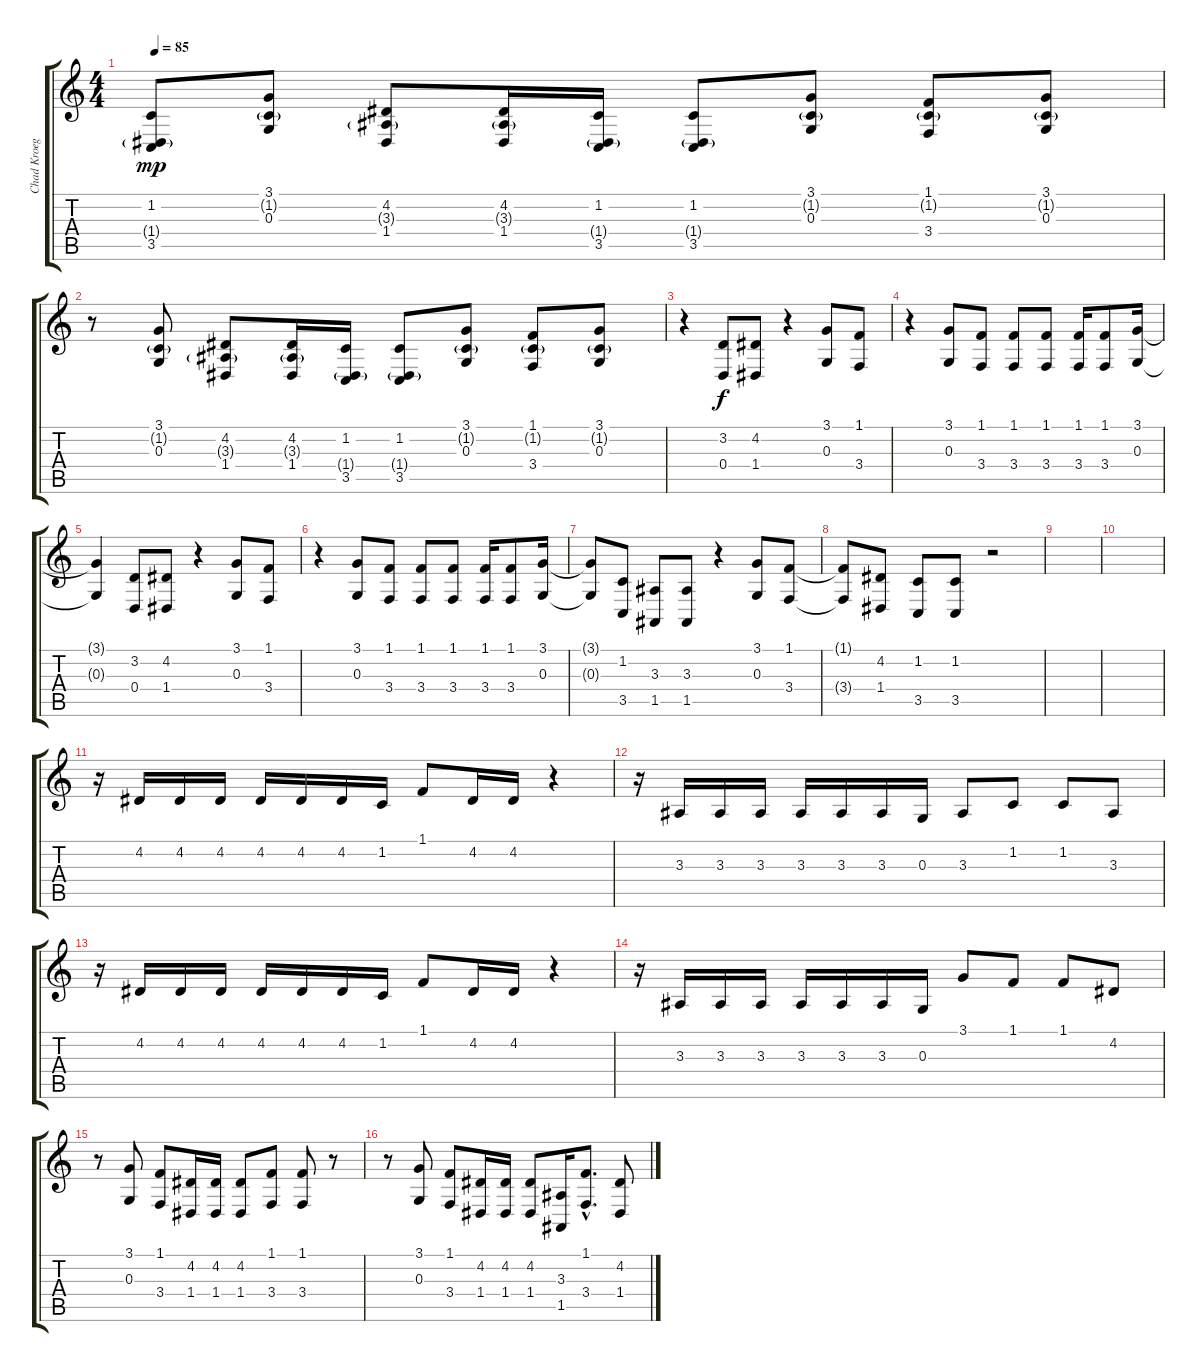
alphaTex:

\track ("Chad Kroeger (Vocal)" "Chad Kroeg") {instrument synthvoice}
\staff {score tabs}
\tuning (E4 B3 G3 D3 A2 E2) {hide}
\ts (4 4)
\tempo 85
\clef g2
\ks c
(1.2 1.4{g} 3.5).8{dy mp} (3.1 1.2{g} 0.3).8 (4.2 3.3{g} 1.4).8 (4.2 3.3{g} 1.4).16 (1.2 1.4{g} 3.5).16 (1.2 1.4{g} 3.5).8 (3.1 1.2{g} 0.3).8 (1.1 1.2{g} 3.4).8 (3.1 1.2{g} 0.3).8 |
r.8 (3.1 1.2{g} 0.3).8 (4.2 3.3{g} 1.4).8 (4.2 3.3{g} 1.4).16 (1.2 1.4{g} 3.5).16 (1.2 1.4{g} 3.5).8 (3.1 1.2{g} 0.3).8 (1.1 1.2{g} 3.4).8 (3.1 1.2{g} 0.3).8 |
r.4 (3.2 0.4).8{dy f} (4.2 1.4).8 r.4 (3.1 0.3).8 (1.1 3.4).8 |
r.4 (3.1 0.3).8 (1.1 3.4).8 (1.1 3.4).8 (1.1 3.4).8 (1.1 3.4).16 (1.1 3.4).8 (3.1 0.3).16 |
(3.1{t} 0.3{t}).4 (3.2 0.4).8 (4.2 1.4).8 r.4 (3.1 0.3).8 (1.1 3.4).8 |
r.4 (3.1 0.3).8 (1.1 3.4).8 (1.1 3.4).8 (1.1 3.4).8 (1.1 3.4).16 (1.1 3.4).8 (3.1 0.3).16 |
(3.1{t} 0.3{t}).8 (1.2 3.5).8 (3.3 1.5).8 (3.3 1.5).8 r.4 (3.1 0.3).8 (1.1 3.4).8 |
(1.1{t} 3.4{t}).8 (4.2 1.4).8 (1.2 3.5).8 (1.2 3.5).8 r.2 |
|
|
r.16 4.2.16 4.2.16 4.2.16 4.2.16 4.2.16 4.2.16 1.2.16 1.1.8 4.2.16 4.2.16 r.4 |
r.16 3.3.16 3.3.16 3.3.16 3.3.16 3.3.16 3.3.16 0.3.16 3.3.8 1.2.8 1.2.8 3.3.8 |
r.16 4.2.16 4.2.16 4.2.16 4.2.16 4.2.16 4.2.16 1.2.16 1.1.8 4.2.16 4.2.16 r.4 |
r.16 3.3.16 3.3.16 3.3.16 3.3.16 3.3.16 3.3.16 0.3.16 3.1.8 1.1.8 1.1.8 4.2.8 |
r.8 (3.1 0.3).8 (1.1 3.4).8 (4.2 1.4).16 (4.2 1.4).16 (4.2 1.4).8 (1.1 3.4).8 (1.1 3.4).8 r.8 |
r.8 (3.1 0.3).8 (1.1 3.4).8 (4.2 1.4).16 (4.2 1.4).16 (4.2 1.4).8 (3.3 1.5).16 (1.1{hac} 3.4{hac}).8{d} (4.2 1.4).8
